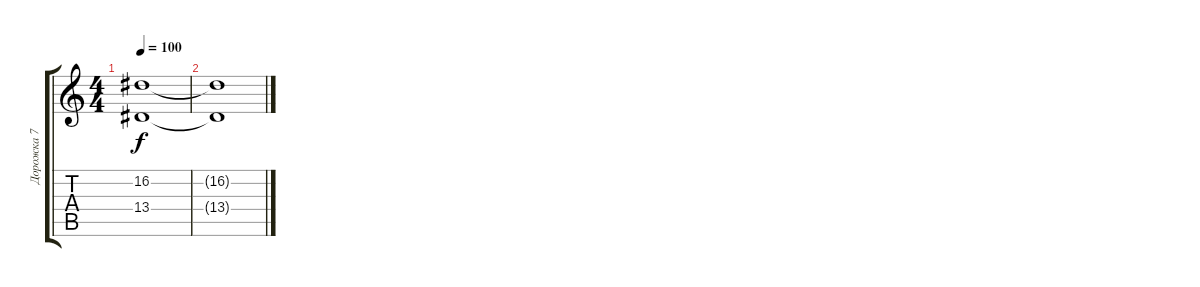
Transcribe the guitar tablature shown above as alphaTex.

\track ("Дорожка 7" "Дорожка 7") {instrument fx4atmosphere}
\staff {score tabs}
\tuning (E4 B3 G3 D3 A2 E2) {hide}
\ts (4 4)
\tempo 100
\clef g2
\ks c
(16.2{t} 13.4{t}).1{dy f} |
(16.2{t} 13.4{t}).1
